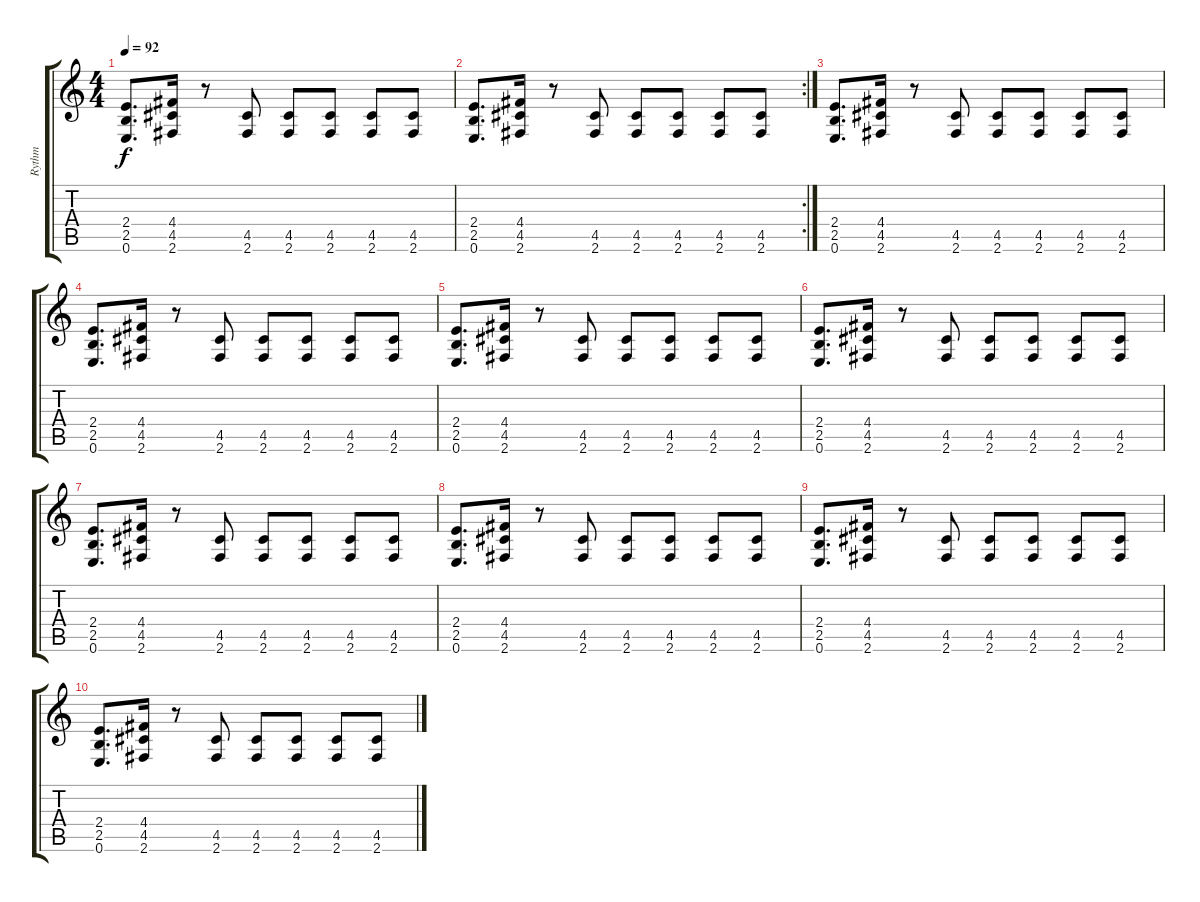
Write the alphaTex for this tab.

\track ("Rythm" "Rythm") {instrument overdrivenguitar}
\staff {score tabs}
\tuning (E4 B3 G3 D3 A2 E2) {hide}
\ts (4 4)
\tempo 92
\clef g2
\ks c
(2.4 2.5 0.6).8{d dy f} (4.4 4.5 2.6).16 r.8 (4.5 2.6).8 (4.5 2.6).8 (4.5 2.6).8 (4.5 2.6).8 (4.5 2.6).8 |
\rc 2
(2.4 2.5 0.6).8{d} (4.4 4.5 2.6).16 r.8 (4.5 2.6).8 (4.5 2.6).8 (4.5 2.6).8 (4.5 2.6).8 (4.5 2.6).8 |
(2.4 2.5 0.6).8{d} (4.4 4.5 2.6).16 r.8 (4.5 2.6).8 (4.5 2.6).8 (4.5 2.6).8 (4.5 2.6).8 (4.5 2.6).8 |
(2.4 2.5 0.6).8{d} (4.4 4.5 2.6).16 r.8 (4.5 2.6).8 (4.5 2.6).8 (4.5 2.6).8 (4.5 2.6).8 (4.5 2.6).8 |
(2.4 2.5 0.6).8{d volume 8} (4.4 4.5 2.6).16 r.8 (4.5 2.6).8 (4.5 2.6).8 (4.5 2.6).8 (4.5 2.6).8 (4.5 2.6).8 |
(2.4 2.5 0.6).8{d volume 6} (4.4 4.5 2.6).16 r.8 (4.5 2.6).8 (4.5 2.6).8 (4.5 2.6).8 (4.5 2.6).8 (4.5 2.6).8 |
(2.4 2.5 0.6).8{d volume 8} (4.4 4.5 2.6).16 r.8 (4.5 2.6).8 (4.5 2.6).8 (4.5 2.6).8 (4.5 2.6).8 (4.5 2.6).8 |
(2.4 2.5 0.6).8{d} (4.4 4.5 2.6).16 r.8 (4.5 2.6).8 (4.5 2.6).8 (4.5 2.6).8 (4.5 2.6).8 (4.5 2.6).8 |
(2.4 2.5 0.6).8{d volume 0} (4.4 4.5 2.6).16 r.8 (4.5 2.6).8 (4.5 2.6).8 (4.5 2.6).8 (4.5 2.6).8 (4.5 2.6).8 |
(2.4 2.5 0.6).8{d} (4.4 4.5 2.6).16 r.8 (4.5 2.6).8 (4.5 2.6).8 (4.5 2.6).8 (4.5 2.6).8 (4.5 2.6).8
